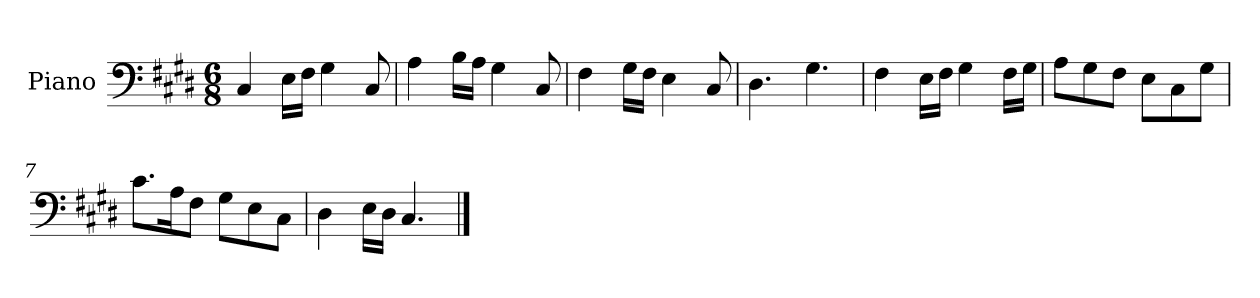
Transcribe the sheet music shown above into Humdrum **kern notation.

**kern
*part1
*staff1
*I"Piano
*I'Pno.
*clefF4
*k[f#c#g#d#]
*M6/8
*MM120
=1
4C#/
16E\LL
16F#\JJ
4G#\
8C#/
=2
4A\
16B\LL
16A\JJ
4G#\
8C#/
=3
4F#\
16G#\LL
16F#\JJ
4E\
8C#/
=4
4.D#\
4.G#\
=5
4F#\
16E\LL
16F#\JJ
4G#\
16F#\LL
16G#\JJ
=6
8A\L
8G#\
8F#\J
8E\L
8C#\
8G#\J
=7
8.c#\L
16A\K
8F#\J
8G#\L
8E\
8C#\J
=8
4D#\
16E\LL
16D#\JJ
4.C#/
==
*-
